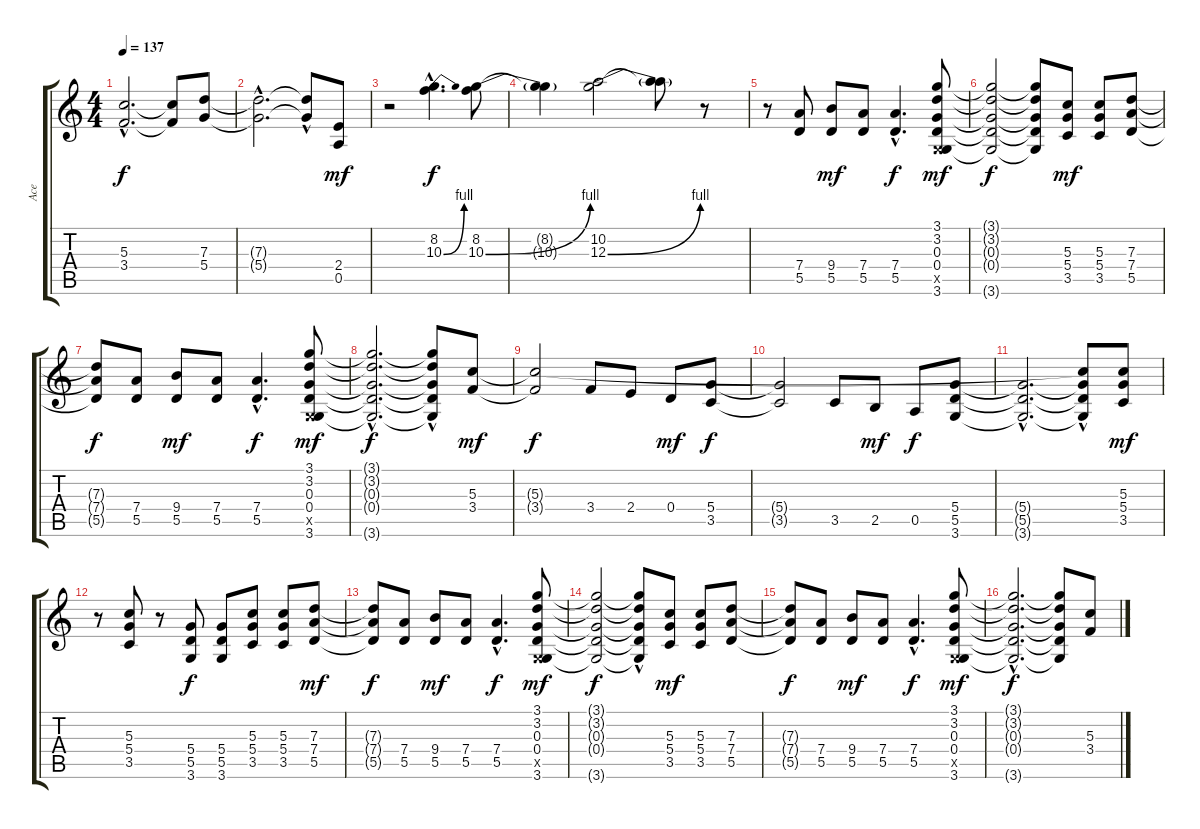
\track ("Ace" "Ace") {instrument distortionguitar}
\staff {score tabs}
\tuning (E4 B3 G3 D3 A2 E2) {hide}
\ts (4 4)
\tempo 137
\clef g2
\ks c
(5.3{hac t} 3.4{hac t}).2{d dy f} (5.3{t} 3.4{t}).8 (7.3 5.4).8 |
(7.3{hac t} 5.4{hac t}).2{d} (7.3{hac t} 5.4{t}).8 (2.4 0.5).8{dy mf} |
r.2 (8.2{hac} 10.3{be (bend 0 0 60 4) hac}).4{d dy f} (8.2 10.3{be (bend 0 0 60 4)}).8 |
(8.2{t} 10.3{t}).4 (10.2 12.3{be (bend 0 0 60 4)}).2 (10.2{t} 12.3{t}).8 r.8 |
r.8 (7.4 5.5).8 (9.4 5.5).8{dy mf} (7.4 5.5).8 (7.4{hac} 5.5{hac}).4{d dy f} (3.1 3.2 0.3 0.4 -2.5{x} 3.6).8{dy mf} |
(3.1{t} 3.2{t} 0.3{t} 0.4{t} 3.6{t}).2{dy f} (3.1{t} 3.2{t} 0.3{t} 0.4{t} 3.6{t}).8 (5.3 5.4 3.5).8{dy mf} (5.3 5.4 3.5).8 (7.3 7.4 5.5).8 |
(7.3{t} 7.4{t} 5.5{t}).8{dy f} (7.4 5.5).8 (9.4 5.5).8{dy mf} (7.4 5.5).8 (7.4{hac} 5.5{hac}).4{d dy f} (3.1 3.2 0.3 0.4 -2.5{x} 3.6).8{dy mf} |
(3.1{hac t} 3.2{hac t} 0.3{hac t} 0.4{hac t} 3.6{hac t}).2{d dy f} (3.1{t} 3.2{hac t} 0.3{t} 0.4{t} 3.6{t}).8 (5.3 3.4).8{dy mf} |
(5.3{t} 3.4{t}).2{dy f} 3.4.8 2.4.8 0.4.8{dy mf} (5.4 3.5).8{dy f} |
(5.4{t} 3.5{t}).2 3.5.8 2.5.8{dy mf} 0.5.8{dy f} (5.4 5.5 3.6).8 |
(5.4{hac t} 5.5{hac t} 3.6{hac t}).2{d} (5.3{hac t} 5.4{t} 5.5{t} 3.6{t}).8 (5.3 5.4 3.5).8{dy mf} |
r.8 (5.3 5.4 3.5).8 r.8 (5.4 5.5 3.6).8{dy f} (5.4 5.5 3.6).8 (5.3 5.4 3.5).8 (5.3 5.4 3.5).8 (7.3 7.4 5.5).8{dy mf} |
(7.3{t} 7.4{t} 5.5{t}).8{dy f} (7.4 5.5).8 (9.4 5.5).8{dy mf} (7.4 5.5).8 (7.4{hac} 5.5{hac}).4{d dy f} (3.1 3.2 0.3 0.4 -2.5{x} 3.6).8{dy mf} |
(3.1{t} 3.2{t} 0.3{t} 0.4{t} 3.6{t}).2{dy f} (3.1{t} 3.2{t} 0.3{hac t} 0.4{t} 3.6{t}).8 (5.3 5.4 3.5).8{dy mf} (5.3 5.4 3.5).8 (7.3 7.4 5.5).8 |
(7.3{t} 7.4{t} 5.5{t}).8{dy f} (7.4 5.5).8 (9.4 5.5).8{dy mf} (7.4 5.5).8 (7.4{hac} 5.5{hac}).4{d dy f} (3.1 3.2 0.3 0.4 -2.5{x} 3.6).8{dy mf} |
(3.1{hac t} 3.2{hac t} 0.3{hac t} 0.4{hac t} 3.6{hac t}).2{d dy f} (3.1{t} 3.2{t} 0.3{t} 0.4{t} 3.6{t}).8 (5.3 3.4).8
